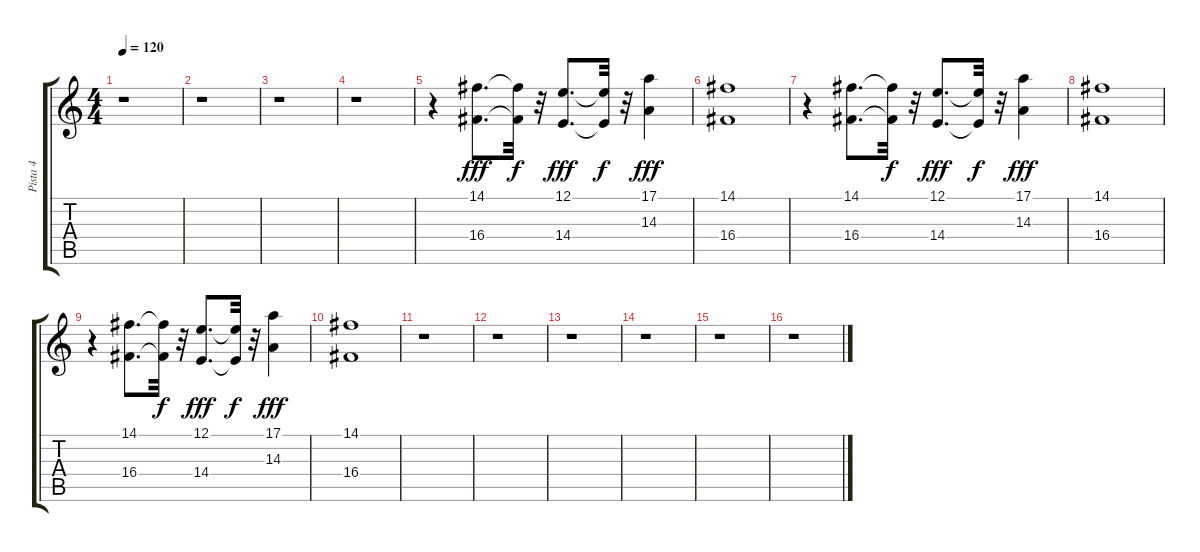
\track ("Pista 4" "Pista 4") {instrument trombone}
\staff {score tabs}
\tuning (E4 B3 G3 D3 A2 E2) {hide}
\ts (4 4)
\tempo 120
\clef g2
\ks c
r.1{dy fff} |
r.1 |
r.1 |
r.1 |
r.4 (14.1 16.4).8{d} (14.1{t} 16.4{t}).32{dy f} r.32 (12.1 14.4).8{d dy fff} (12.1{t} 14.4{t}).32{dy f} r.32 (17.1 14.3).4{dy fff} |
(14.1 16.4).1 |
r.4 (14.1 16.4).8{d} (14.1{t} 16.4{t}).32{dy f} r.32 (12.1 14.4).8{d dy fff} (12.1{t} 14.4{t}).32{dy f} r.32 (17.1 14.3).4{dy fff} |
(14.1 16.4).1 |
r.4 (14.1 16.4).8{d} (14.1{t} 16.4{t}).32{dy f} r.32 (12.1 14.4).8{d dy fff} (12.1{t} 14.4{t}).32{dy f} r.32 (17.1 14.3).4{dy fff} |
(14.1 16.4).1 |
r.1 |
r.1 |
r.1 |
r.1 |
r.1 |
r.1
